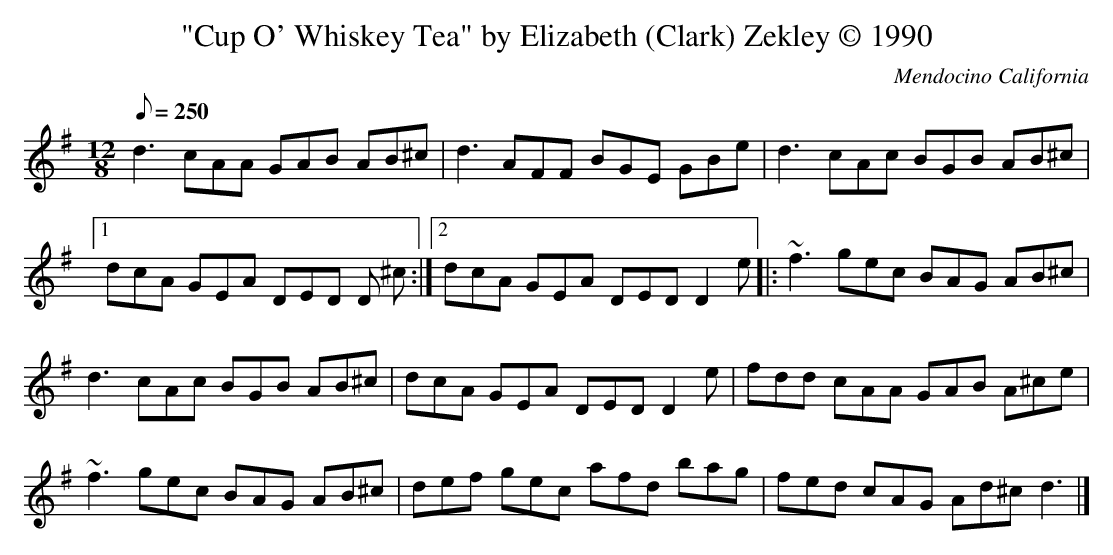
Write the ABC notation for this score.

X:1
T:"Cup O' Whiskey Tea" by Elizabeth (Clark) Zekley © 1990
O:Mendocino California
M:12/8
Q:250
K:G
d3 cAA GAB AB^c|d3 AFF BGE GBe|d3 cAc BGB AB^c|1dcA GEA DED D ^c:|2dcA GEA DED D2 e|:~f3 gec BAG AB^c|d3 cAc BGB AB^c|dcA GEA DED D2 e|fdd cAA GAB A^ce|~f3 gec BAG AB^c|def gec afd bag|fed cAG Ad^c d3|]
